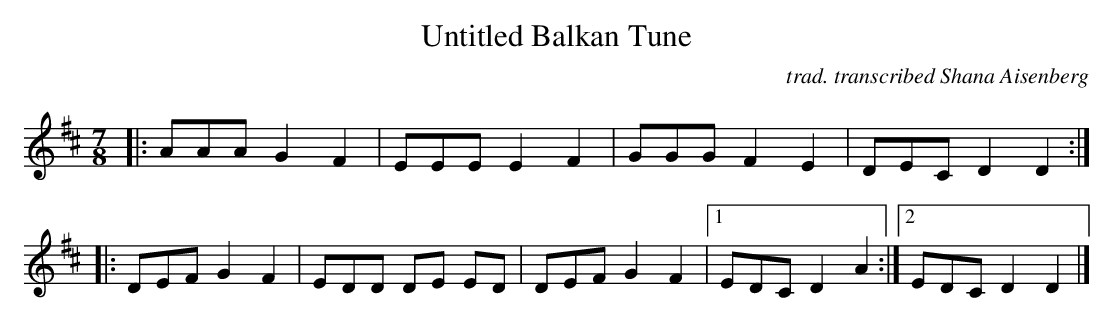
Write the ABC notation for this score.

X:1
T: Untitled Balkan Tune
O: trad. transcribed Shana Aisenberg
M: 7/8
L: 1/8
K: D
|: AAA G2 F2 | EEE E2 F2 | GGG F2 E2 | DEC D2 D2 :|
|: DEF G2 F2 | EDD DE ED | DEF G2 F2 |1 EDC D2 A2 :|2 EDC D2 D2 |]
